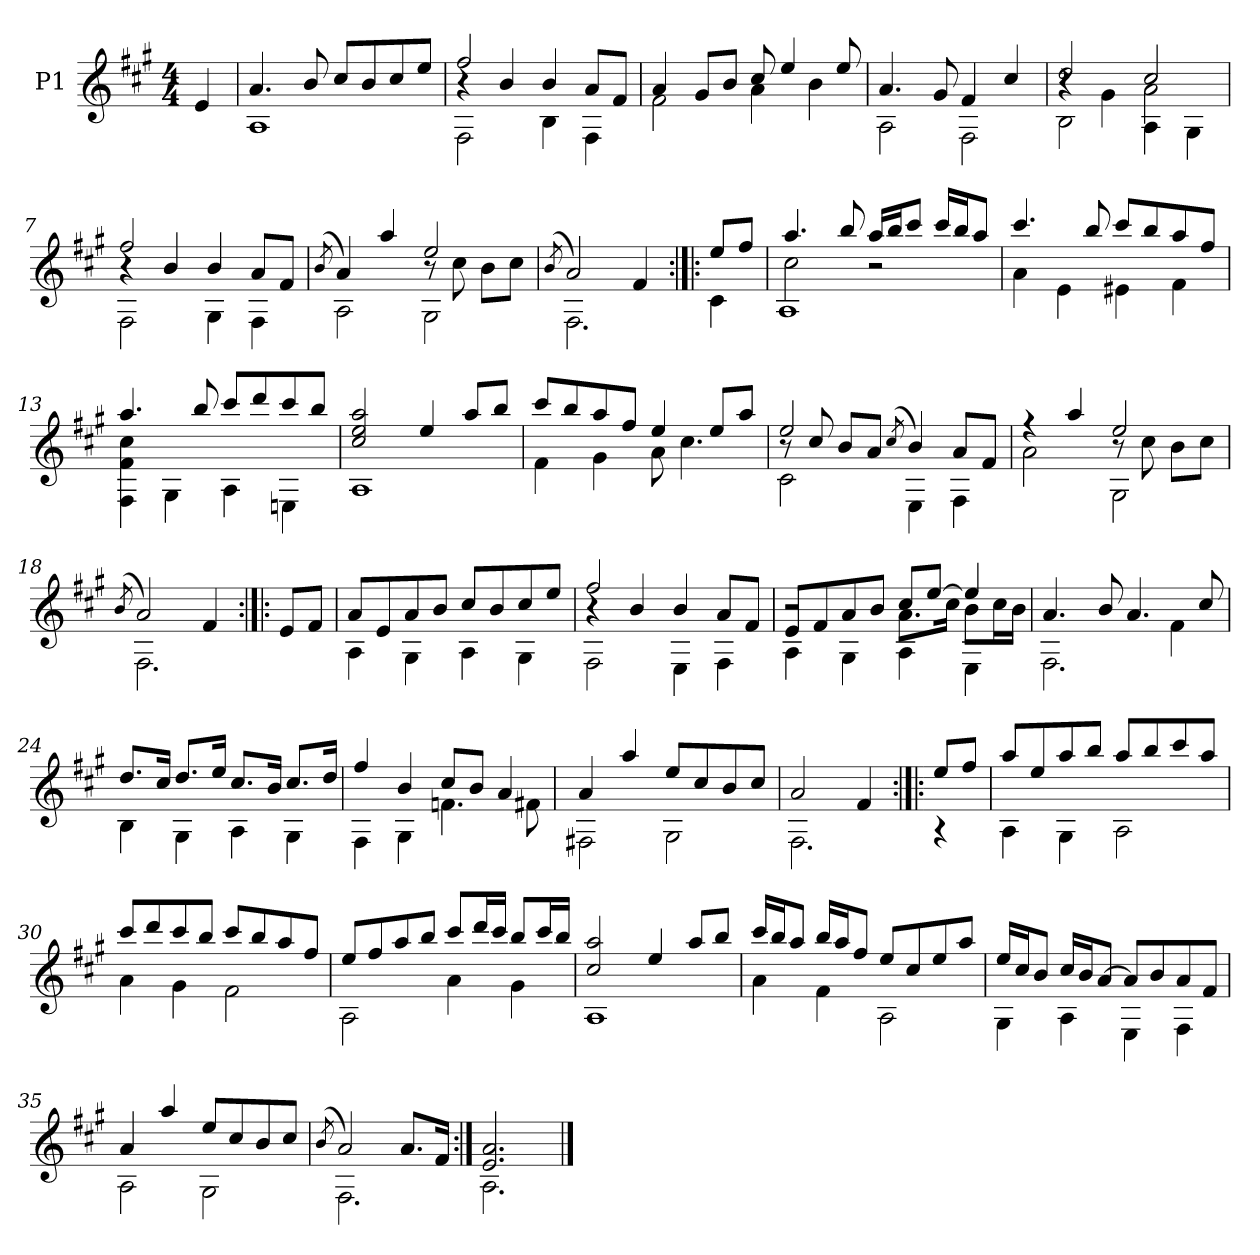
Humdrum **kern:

**kern
*part1
*staff1
*I"P1
!!LO:PB:g=z
*clefG2
*ITrd7c12
*k[f#c#g#]
*f#:
*M4/4
*MM108
=1
4Ei/
=2
*^
4.Ai/	1AAi
8Bi/	.
8c#i/L	.
8Bi/	.
8c#i/	.
8ei/J	.
=3	=3
*	*^
2f#i/	4r	2FF#i\
.	4Bi/	.
4Bi/	2ryy	4BBi\
8Ai/L	.	4FF#i\
8F#i/J	.	.
*	*v	*v
=4	=4
4Ai/	2F#i\
8G#i/L	.
8Bi/J	.
8c#i/	4Ai\
4ei/	.
.	4Bi\
8ei/	.
=5	=5
4.Ai/	2AAi\
8G#i/	.
4F#i/	2FF#i\
4c#i/	.
=6	=6
*	*^
2di/	4r	2BBi\
.	4G#i\	.
2c#i/	2Ai\	4AAi\
.	.	4GG#i\
!!LO:LB:g=z	!!	!!
=7	=7	=7
2f#i/	4r	2FF#i\
.	4Bi/	.
4Bi/	2ryy	4GG#i\
8Ai/L	.	4FF#i\
8F#i/J	.	.
=8	=8	=8
(8qBi/	.	.
4Ai/)	2ryy	2AAi\
4ai/	.	.
2ei/	8r	2GG#i\
.	8c#i\	.
.	8Bi\L	.
.	8c#i\J	.
*v	*v	*v
=9
(8qBi/
*^
2Ai/)	2.FF#i\
4F#i/	.
=10:|!|:	=10:|!|:
8ei/L	4C#i\
8f#i/J	.
=11	=11
*	*^
4.ai/	2c#i\	1AAi
8bi/	.	.
16ai/LL	2r	.
16bi/J	.	.
8cc#i/J	.	.
16cc#i/LL	.	.
16bi/J	.	.
8ai/J	.	.
*	*v	*v
!!LO:LB:g=z
=12	=12
4.cc#i/	4Ai\
.	4Ei\
8bi/	.
8cc#i/L	4E#Xi\
8bi/	.
8ai/	4F#i\
8f#i/J	.
=13	=13
4.ai/	4FF#i\ 4F#i 4c#i
.	4GG#i\
8bi/	.
8cc#i/L	4AAi\
8ddi/	.
8cc#i/	4EEni\
8bi/J	.
=14	=14
2c#i/ 2ei 2ai	1AAi
4ei/	.
8ai/L	.
8bi/J	.
=15	=15
8cc#i/L	4F#i\
8bi/	.
8ai/	4G#i\
8f#i/J	.
4ei/	8Ai\
.	4.c#i\
8ei/L	.
8ai/J	.
!!LO:LB:g=z	!!
=16	=16
*	*^
2ei/	8r	2C#i\
.	8c#i/	.
.	8Bi/L	.
.	8Ai/J	.
(8qc#i/	.	.
4Bi/)	2ryy	4EEi\
8Ai/L	.	4FF#i\
8F#i/J	.	.
=17	=17	=17
4r	2Ai\	2ryy
4ai/	.	.
2ei/	8r	2GG#i\
.	8c#i\	.
.	8Bi\L	.
.	8c#i\J	.
*v	*v	*v
=18
(8qBi/
*^
2Ai/)	2.FF#i\
4F#i/	.
*v	*v
=19:|!|:
8Ei/L
8F#i/J
=20
*^
8Ai/L	4AAi\
8Ei/	.
8Ai/	4GG#i\
8Bi/J	.
8c#i/L	4AAi\
8Bi/	.
8c#i/	4GG#i\
8ei/J	.
!!LO:LB:g=z	!!
=21	=21
*	*^
2f#i/	4r	2FF#i\
.	4Bi/	.
4Bi/	2ryy	4EEi\
8Ai/L	.	4FF#i\
8F#i/J	.	.
=22	=22	=22
8Ei/L	2r	4AAi\
8F#i/	.	.
8Ai/	.	4GG#i\
8Bi/J	.	.
8c#i/L	8.Ai\L	4AAi\
[>8ei/J	.	.
.	16c#i\Jk	.
4ei/]	8Bi\L	4EEi\
.	16c#i\L	.
.	16Bi\JJ	.
*	*v	*v
=23	=23
4.Ai/	2.FF#i\
8Bi/	.
4.Ai/	.
.	4F#i\
8c#i/	.
=24	=24
8.di/L	4BBi\
16c#i/Jk	.
8.di/L	4GG#i\
16ei/Jk	.
8.c#i/L	4AAi\
16Bi/Jk	.
8.c#i/L	4GG#i\
16di/Jk	.
!!LO:LB:g=z	!!
=25	=25
4f#i/	4FF#i\
4Bi/	4GG#i\
8c#i/L	4.Fni\
8Bi/J	.
4Ai/	.
.	8F#Xi\
=26	=26
4Ai/	2FF#Xi\
4ai/	.
8ei/L	2GG#i\
8c#i/	.
8Bi/	.
8c#i/J	.
=27	=27
2Ai/	2.FF#i\
4F#i/	.
=28:|!|:	=28:|!|:
8ei/L	4r
8f#i/J	.
=29	=29
8ai/L	4AAi\
8ei/	.
8ai/	4GG#i\
8bi/J	.
8ai/L	2AAi\
8bi/	.
8cc#i/	.
8ai/J	.
!!LO:LB:g=z	!!
=30	=30
8cc#i/L	4Ai\
8ddi/	.
8cc#i/	4G#i\
8bi/J	.
8cc#i/L	2F#i\
8bi/	.
8ai/	.
8f#i/J	.
=31	=31
8ei/L	2AAi\
8f#i/	.
8ai/	.
8bi/J	.
8cc#i/L	4Ai\
16ddi/L	.
16cc#i/JJ	.
8bi/L	4G#i\
16cc#i/L	.
16bi/JJ	.
=32	=32
2c#i/ 2ai	1AAi
4ei/	.
8ai/L	.
8bi/J	.
=33	=33
16cc#i/LL	4Ai\
16bi/J	.
8ai/J	.
16bi/LL	4F#i\
16ai/J	.
8f#i/J	.
8ei/L	2AAi\
8c#i/	.
8ei/	.
8ai/J	.
!!LO:LB:g=z	!!
=34	=34
16ei/LL	4GG#i\
16c#i/J	.
8Bi/J	.
16c#i/LL	4AAi\
16Bi/J	.
[>8Ai/J	.
8Ai/L]	4EEi\
8Bi/	.
8Ai/	4FF#i\
8F#i/J	.
=35	=35
4Ai/	2AAi\
4ai/	.
8ei/L	2GG#i\
8c#i/	.
8Bi/	.
8c#i/J	.
=36	=36
(8qBi/	.
2Ai/)	2.FF#i\
8.Ai/L	.
16F#i/Jk	.
=37:|!	=37:|!
2.Ei/ 2.Ai	2.AAi\
*v	*v
==
*-
